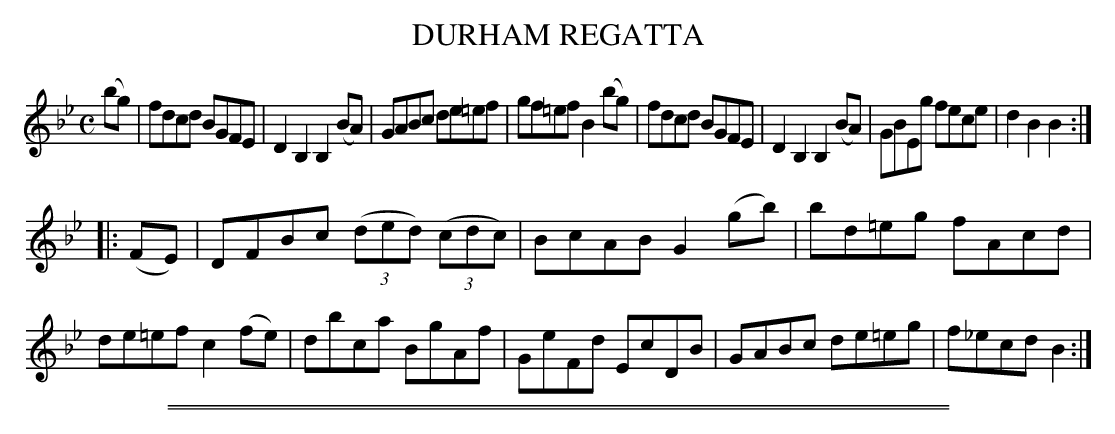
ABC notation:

X:1
T: DURHAM REGATTA
M: C
L: 1/8
K: Bb
(bg) |\
fdcd BGFE | D2B,2B,2 (BA) |\
GABc de=ef | gf=ef B2(bg) |\
fdcd BGFE | D2B,2B,2 (BA) |\
GBEg fece | d2B2B2 :|
|: (FE) |\
DFBc (3(ded) (3(cdc) | BcAB G2 (gb) |\
bd=eg fAcd | de=ef c2 (fe) |\
dbca BgAf | GeFd EcDB |\
GABc de=eg | f_ecd B2 :|
